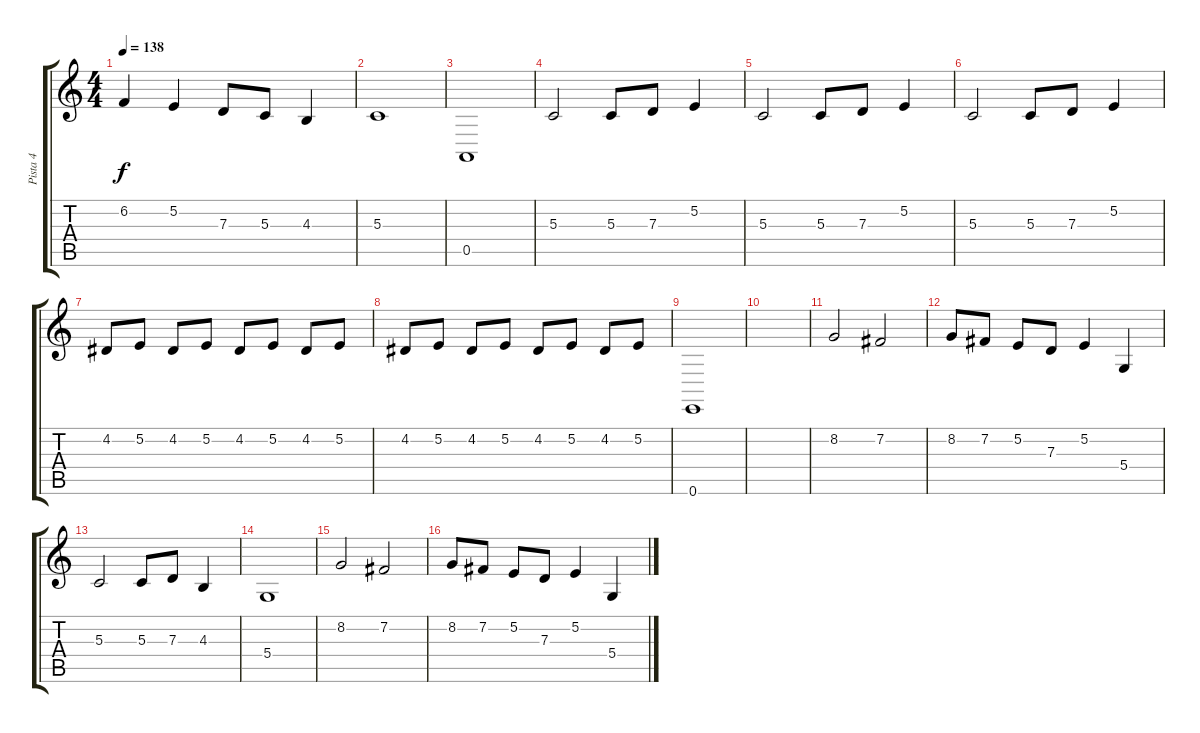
\track ("Pista 4" "Pista 4") {instrument lead2sawtooth}
\staff {score tabs}
\tuning (E4 B3 G3 D3 A2 E2) {hide}
\ts (4 4)
\tempo 138
\clef g2
\ks c
6.2.4{dy f} 5.2.4 7.3.8 5.3.8 4.3.4 |
5.3.1 |
0.5.1 |
5.3.2 5.3.8 7.3.8 5.2.4 |
5.3.2 5.3.8 7.3.8 5.2.4 |
5.3.2 5.3.8 7.3.8 5.2.4 |
4.2.8 5.2.8 4.2.8 5.2.8 4.2.8 5.2.8 4.2.8 5.2.8 |
4.2.8 5.2.8 4.2.8 5.2.8 4.2.8 5.2.8 4.2.8 5.2.8 |
0.6.1 |
|
8.2.2 7.2.2 |
8.2.8 7.2.8 5.2.8 7.3.8 5.2.4 5.4.4 |
5.3.2 5.3.8 7.3.8 4.3.4 |
5.4.1 |
8.2.2 7.2.2 |
8.2.8 7.2.8 5.2.8 7.3.8 5.2.4 5.4.4
